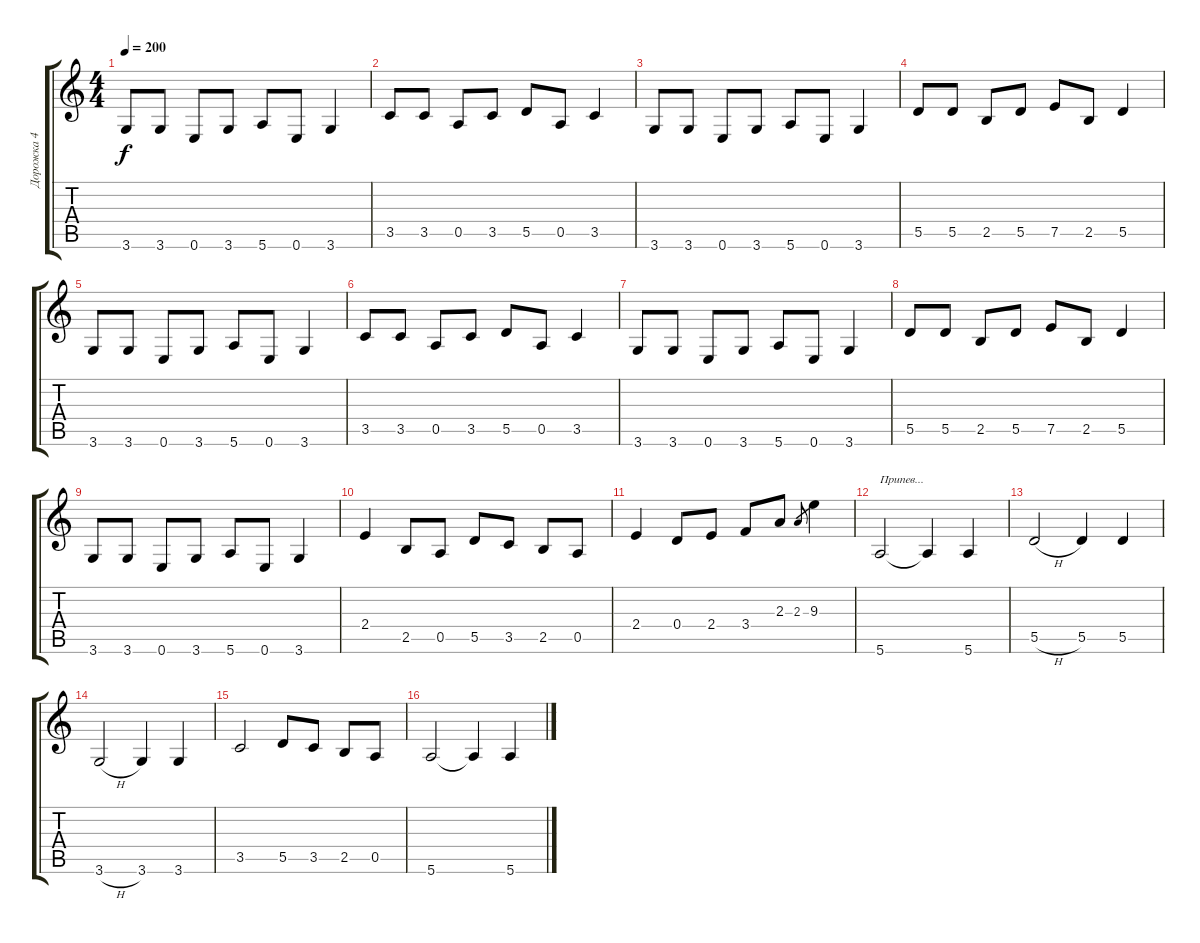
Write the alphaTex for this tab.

\track ("Дорожка 4" "Дорожка 4") {instrument electricbassfinger}
\staff {score tabs}
\tuning (E4 B3 G3 D3 A2 E2) {hide}
\ts (4 4)
\tempo 200
\clef g2
\ks c
3.6.8{dy f} 3.6.8 0.6.8 3.6.8 5.6.8 0.6.8 3.6.4 |
3.5.8 3.5.8 0.5.8 3.5.8 5.5.8 0.5.8 3.5.4 |
3.6.8 3.6.8 0.6.8 3.6.8 5.6.8 0.6.8 3.6.4 |
5.5.8 5.5.8 2.5.8 5.5.8 7.5.8 2.5.8 5.5.4 |
3.6.8 3.6.8 0.6.8 3.6.8 5.6.8 0.6.8 3.6.4 |
3.5.8 3.5.8 0.5.8 3.5.8 5.5.8 0.5.8 3.5.4 |
3.6.8 3.6.8 0.6.8 3.6.8 5.6.8 0.6.8 3.6.4 |
5.5.8 5.5.8 2.5.8 5.5.8 7.5.8 2.5.8 5.5.4 |
3.6.8 3.6.8 0.6.8 3.6.8 5.6.8 0.6.8 3.6.4 |
2.4.4 2.5.8 0.5.8 5.5.8 3.5.8 2.5.8 0.5.8 |
2.4.4 0.4.8 2.4.8 3.4.8 2.3.8 2.3.8{gr} 9.3.4 |
5.6.2{txt "Припев..."} 5.6{t}.4 5.6.4 |
5.5{h}.2 5.5.4 5.5.4 |
3.6{h}.2 3.6.4 3.6.4 |
3.5.2 5.5.8 3.5.8 2.5.8 0.5.8 |
5.6.2 5.6{t}.4 5.6.4
